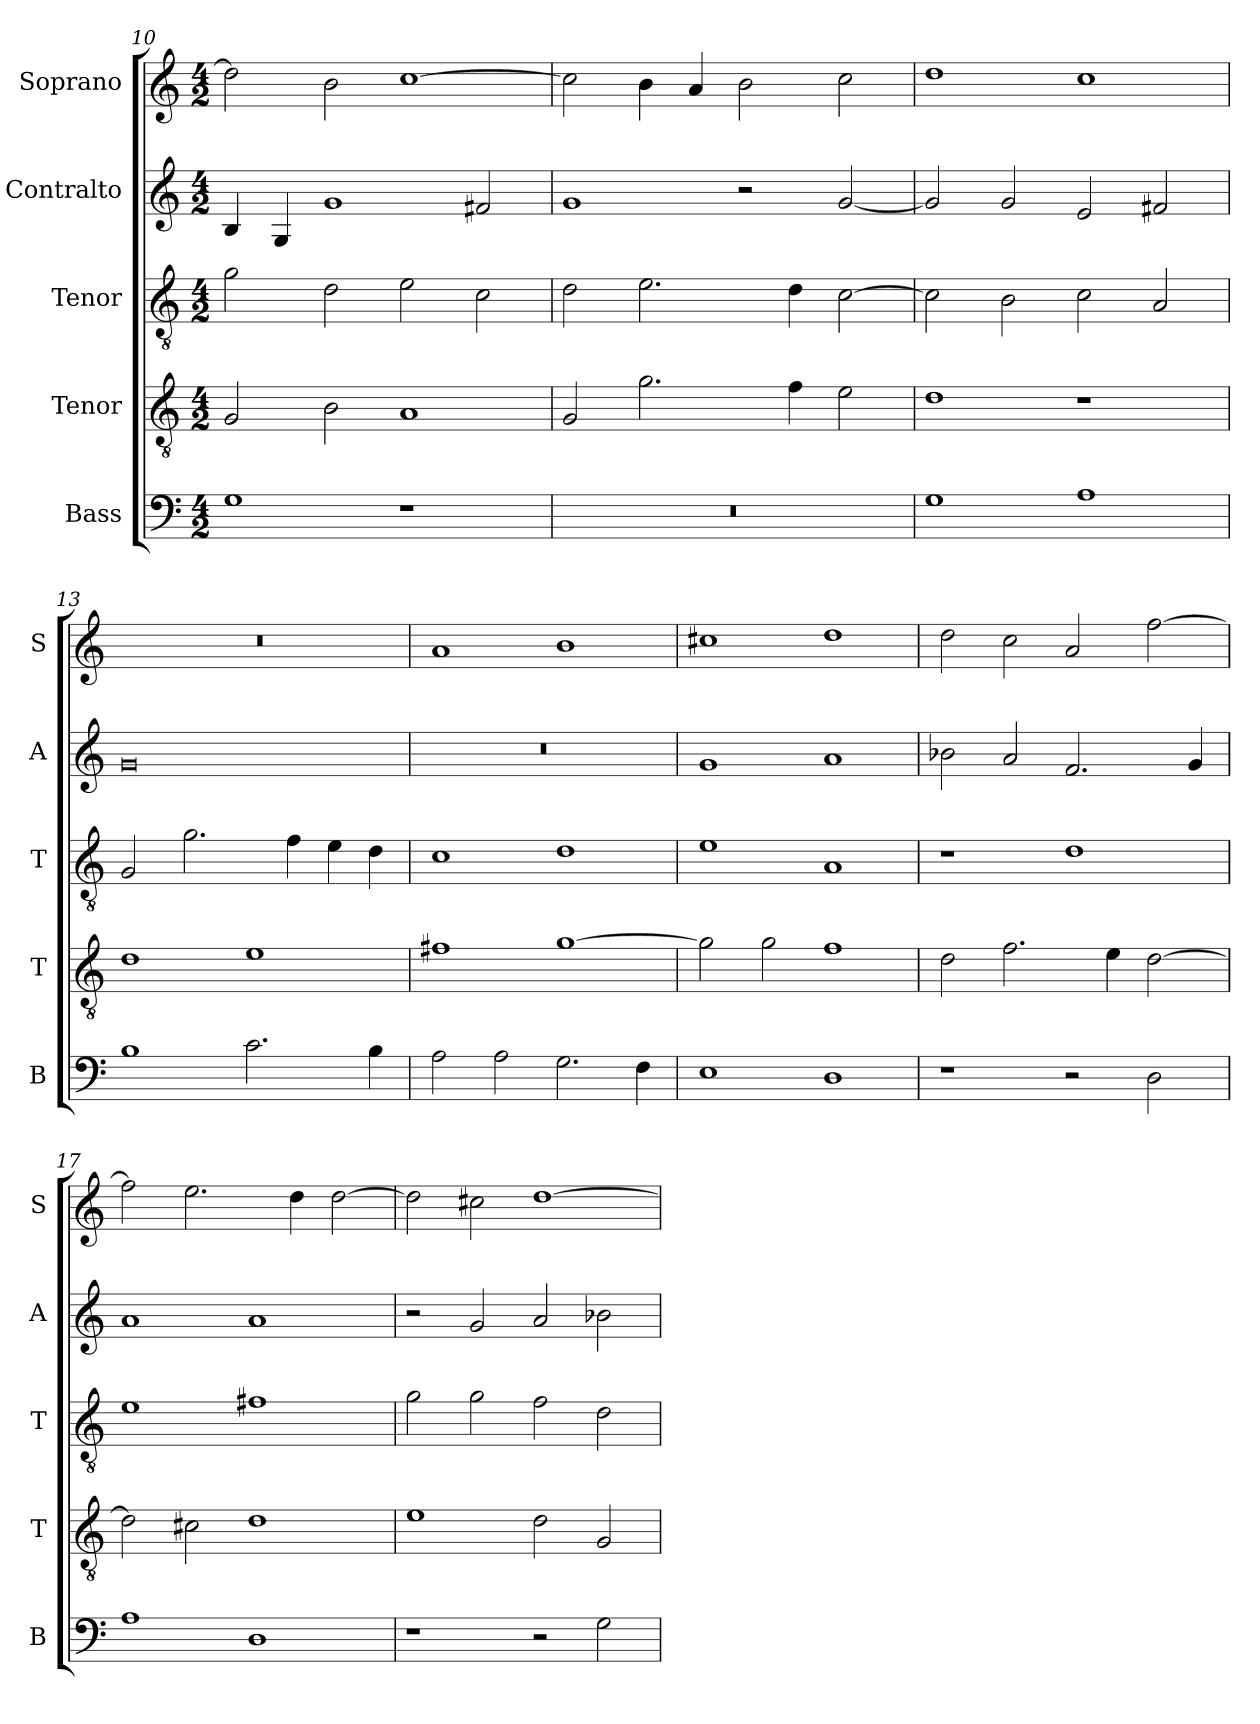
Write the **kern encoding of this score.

**kern	**kern	**kern	**kern	**kern
*part5	*part4	*part3	*part2	*part1
*staff5	*staff4	*staff3	*staff2	*staff1
*I"Bass	*I"Tenor	*I"Tenor	*I"Contralto	*I"Soprano
*I'B	*I'T	*I'T	*I'A	*I'S
*clefF4	*clefGv2	*clefGv2	*clefG2	*clefG2
*k[]	*k[]	*k[]	*k[]	*k[]
*G:mix	*G:mix	*G:mix	*G:mix	*G:mix
*M4/2	*M4/2	*M4/2	*M4/2	*M4/2
=10	=10	=10	=10	=10
1G	2G	2g	4B	2dd]
.	.	.	4G	.
.	2B	2d	1g	2b
1r	1A	2e	.	[1cc
.	.	2c	2f#X	.
=11	=11	=11	=11	=11
0r	2G	2d	1g	2cc]
.	2.g	2.e	.	4b
.	.	.	.	4a
.	.	.	2r	2b
.	4f	4d	.	.
.	2e	[2c	[2g	2cc
=12	=12	=12	=12	=12
1G	1d	2c]	2g]	1dd
.	.	2B	2g	.
1A	1r	2c	2e	1cc
.	.	2A	2f#X	.
=13	=13	=13	=13	=13
1B	1d	2G	0g	0r
.	.	2.g	.	.
2.c	1e	.	.	.
.	.	4f	.	.
.	.	4e	.	.
4B	.	4d	.	.
=14	=14	=14	=14	=14
2A	1f#X	1c	0r	1a
2A	.	.	.	.
2.G	[1g	1d	.	1b
4F	.	.	.	.
=15	=15	=15	=15	=15
1E	2g]	1e	1g	1cc#X
.	2g	.	.	.
1D	1f	1A	1a	1dd
=16	=16	=16	=16	=16
1r	2d	1r	2b-X	2dd
.	2.f	.	2a	2cc
2r	.	1d	2.f	2a
.	4e	.	.	.
2D	[2d	.	.	[2ff
.	.	.	4g	.
=17	=17	=17	=17	=17
1A	2d]	1e	1a	2ff]
.	2c#X	.	.	2.ee
1D	1d	1f#X	1a	.
.	.	.	.	4dd
.	.	.	.	[2dd
=18	=18	=18	=18	=18
1r	1e	2g	2r	2dd]
.	.	2g	2g	2cc#X
2r	2d	2f	2a	[1dd
2G	2G	2d	2b-X	.
=	=	=	=	=
*-	*-	*-	*-	*-
